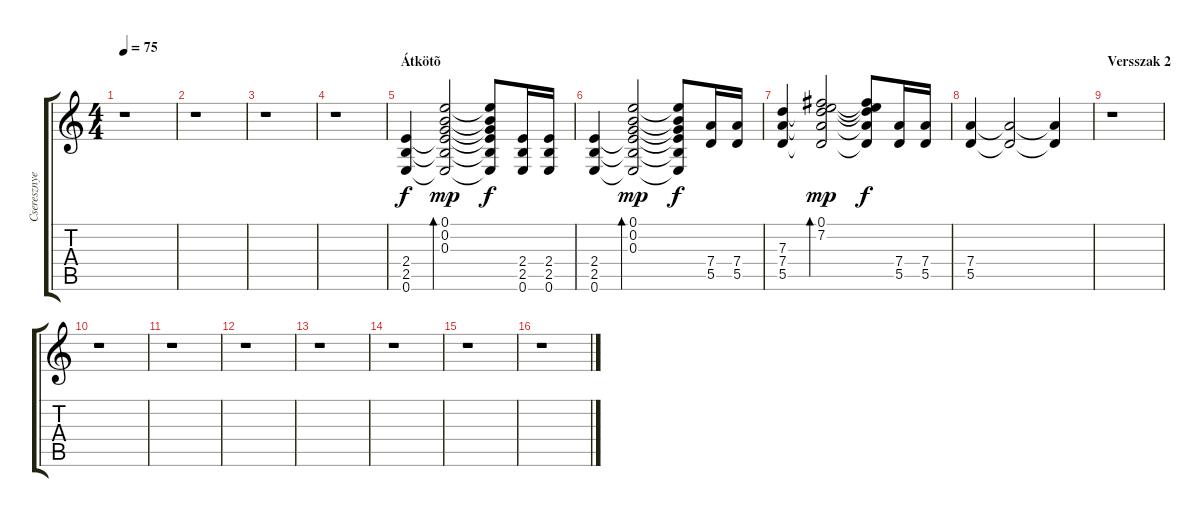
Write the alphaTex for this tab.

\track ("Cseresznye I" "Cseresznye") {instrument distortionguitar}
\staff {score tabs}
\tuning (E4 B3 G3 D3 A2 E2) {hide}
\ts (4 4)
\tempo 75
\clef g2
\ks c
r.1{dy f} |
r.1 |
r.1 |
r.1 |
\section ("" "Átkötõ")
(2.4 2.5 0.6).4 (0.1 0.2 0.3 2.4{t} 2.5{t} 0.6{t}).2{bd 60 dy mp} (0.1{t} 0.2{t} 0.3{t} 2.4{t} 2.5{t} 0.6{t}).8{dy f} (2.4 2.5 0.6).16 (2.4 2.5 0.6).16 |
(2.4 2.5 0.6).4 (0.1 0.2 0.3 2.4{t} 2.5{t} 0.6{t}).2{bd 60 dy mp} (0.1{t} 0.2{t} 0.3{t} 2.4{t} 2.5{t} 0.6{t}).8{dy f} (7.4 5.5).16 (7.4 5.5).16 |
(7.3 7.4 5.5).4 (0.1 7.2 7.3{t} 7.4{t} 5.5{t}).2{bd 60 dy mp} (0.1{t} 7.2{t} 7.3{t} 7.4{t} 5.5{t}).8{dy f} (7.4 5.5).16 (7.4 5.5).16 |
(7.4 5.5).4 (7.4{t} 5.5{t}).2 (7.4{t} 5.5{t}).4 |
\section ("" "Versszak 2")
r.1 |
r.1 |
r.1 |
r.1 |
r.1 |
r.1 |
r.1 |
r.1
